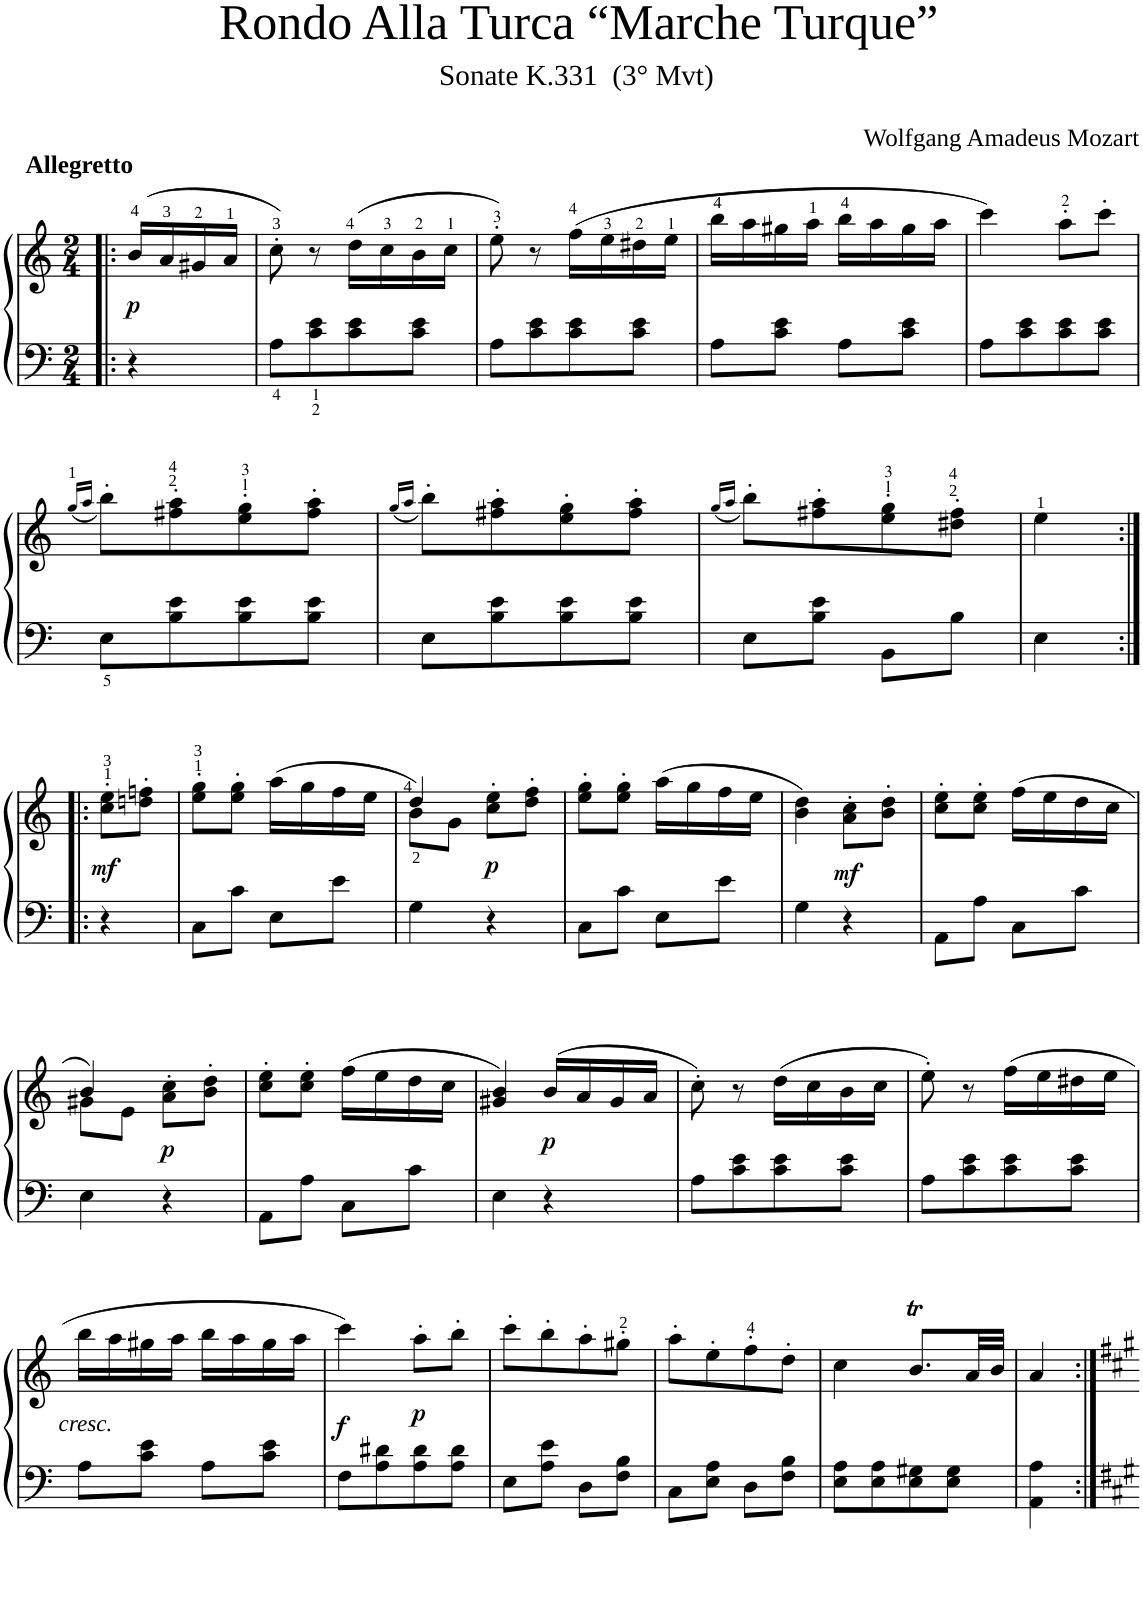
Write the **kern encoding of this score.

**kern	**kern	**dynam
*part1	*part1	*part1
*staff2	*staff1	*staff1/2
*I"Piano	*	*
*I'Pno	*	*
*clefF4	*clefG2	*
*k[]	*k[]	*
*M2/4	*M2/4	*
=!|:	=!|:	=!|:
!	!LO:TX:a:B:t=Allegretto	!
!	!	!LO:DY:b
4r	(16b/LL	p
.	16a/	.
.	16g#X/	.
.	16a/JJ	.
=1	=1	=1
8A\L	8cc'\)	.
8c\ 8e\	8r	.
8c\ 8e\	(16dd\LL	.
.	16cc\	.
8c\ 8e\J	16b\	.
.	16cc\JJ	.
=2	=2	=2
8A\L	8ee'\)	.
8c\ 8e\	8r	.
8c\ 8e\	(16ff\LL	.
.	16ee\	.
8c\ 8e\J	16dd#X\	.
.	16ee\JJ	.
=3	=3	=3
8A\L	16bb\LL	.
.	16aa\	.
8c\ 8e\J	16gg#X\	.
.	16aa\JJ	.
8A\L	16bb\LL	.
.	16aa\	.
8c\ 8e\J	16gg#\	.
.	16aa\JJ	.
=4	=4	=4
8A\L	4ccc\)	.
8c\ 8e\	.	.
8c\ 8e\	8aa'\L	.
8c\ 8e\J	8ccc'\J	.
!!LO:LB:g=z
=5	=5	=5
.	(16qgg/LL	.
.	16qaa/JJ	.
8E\L	8bb'\L)	.
8B\ 8e\	8ff#X\' 8aa\'	.
8B\ 8e\	8ee\' 8gg\'	.
8B\ 8e\J	8ff#\' 8aa\'J	.
=6	=6	=6
.	(16qgg/LL	.
.	16qaa/JJ	.
8E\L	8bb'\L)	.
8B\ 8e\	8ff#X\' 8aa\'	.
8B\ 8e\	8ee\' 8gg\'	.
8B\ 8e\J	8ff#\' 8aa\'J	.
=7	=7	=7
.	(16qgg/LL	.
.	16qaa/JJ	.
8E\L	8bb'\L)	.
8B\ 8e\J	8ff#X\' 8aa\'	.
8BB\L	8ee\' 8gg\'	.
8B\J	8dd#X\' 8ff#\'J	.
=8	=8	=8
4E\	4ee\	.
!!LO:LB:g=z
=9:|!|:	=9:|!|:	=9:|!|:
!	!	!LO:DY:b
4r	8cc\' 8ee\'L	mf
.	8ddn\' 8ffn\'J	.
=10	=10	=10
8C\L	8ee\' 8gg\'L	.
8c\J	8ee\' 8gg\'J	.
8E\L	(>16aa\LL	.
.	16gg\	.
8e\J	16ff\	.
.	16ee\JJ	.
=11	=11	=11
*	*^	*
4G\	4dd/)	8b\L	.
.	.	8g\J	.
!	!	!	!LO:DY:b
4r	8cc\' 8ee\'L	4ryy	p
.	8dd\' 8ff\'J	.	.
*	*v	*v	*
=12	=12	=12
8C\L	8ee\' 8gg\'L	.
8c\J	8ee\' 8gg\'J	.
8E\L	(16aa\LL	.
.	16gg\	.
8e\J	16ff\	.
.	16ee\JJ	.
=13	=13	=13
4G\	4b\ 4dd\)	.
!	!	!LO:DY:b
4r	8a\' 8cc\'L	mf
.	8b\' 8dd\'J	.
=14	=14	=14
8AA\L	8cc\' 8ee\'L	.
8A\J	8cc\' 8ee\'J	.
8C\L	(16ff\LL	.
.	16ee\	.
8c\J	16dd\	.
.	16cc\JJ	.
!!LO:LB:g=z
=15	=15	=15
*	*^	*
4E\	4b/)	8g#X\L	.
.	.	8e\J	.
!	!	!	!LO:DY:b
4r	8a\' 8cc\'L	4ryy	p
.	8b\' 8dd\'J	.	.
*	*v	*v	*
=16	=16	=16
8AA\L	8cc\' 8ee\'L	.
8A\J	8cc\' 8ee\'J	.
8C\L	(16ff\LL	.
.	16ee\	.
8c\J	16dd\	.
.	16cc\JJ	.
=17	=17	=17
4E\	4g#X/ 4b/)	.
!	!	!LO:DY:b
4r	(>16b/LL	p
.	16a/	.
.	16g#/	.
.	16a/JJ	.
=18	=18	=18
8A\L	8cc'\)	.
8c\ 8e\	8r	.
8c\ 8e\	(16dd\LL	.
.	16cc\	.
8c\ 8e\J	16b\	.
.	16cc\JJ	.
=19	=19	=19
8A\L	8ee'\)	.
8c\ 8e\	8r	.
8c\ 8e\	(16ff\LL	.
.	16ee\	.
8c\ 8e\J	16dd#X\	.
.	16ee\JJ	.
!!LO:LB:g=z
=20	=20	=20
!	!	!LO:DY:b
8A\L	16bb\LL	other-dynamics
.	16aa\	.
8c\ 8e\J	16gg#X\	.
.	16aa\JJ	.
8A\L	16bb\LL	.
.	16aa\	.
8c\ 8e\J	16gg#\	.
.	16aa\JJ	.
=21	=21	=21
!	!	!LO:DY:b
8F\L	4ccc\)	f
8A\ 8d#X\	.	.
!	!	!LO:DY:b
8A\ 8d#\	8aa'\L	p
8A\ 8d#\J	8bb'\J	.
=22	=22	=22
8E\L	8ccc'\L	.
8A\ 8e\J	8bb'\	.
8D\L	8aa'\	.
8F\ 8B\J	8gg#X'\J	.
=23	=23	=23
8C\L	8aa'\L	.
8E\ 8A\J	8ee'\	.
8D\L	8ff'\	.
8F\ 8B\J	8dd'\J	.
=24	=24	=24
8E\ 8A\L	4cc\	.
8E\ 8A\	.	.
8E\ 8G#X\	8.b/L	.
8E\ 8G#\J	.	.
.	32a/LL	.
.	32b/JJJ	.
=25	=25	=25
4AA\ 4A\	4a/	.
=:|!	=:|!	=:|!
*-	*-	*-
